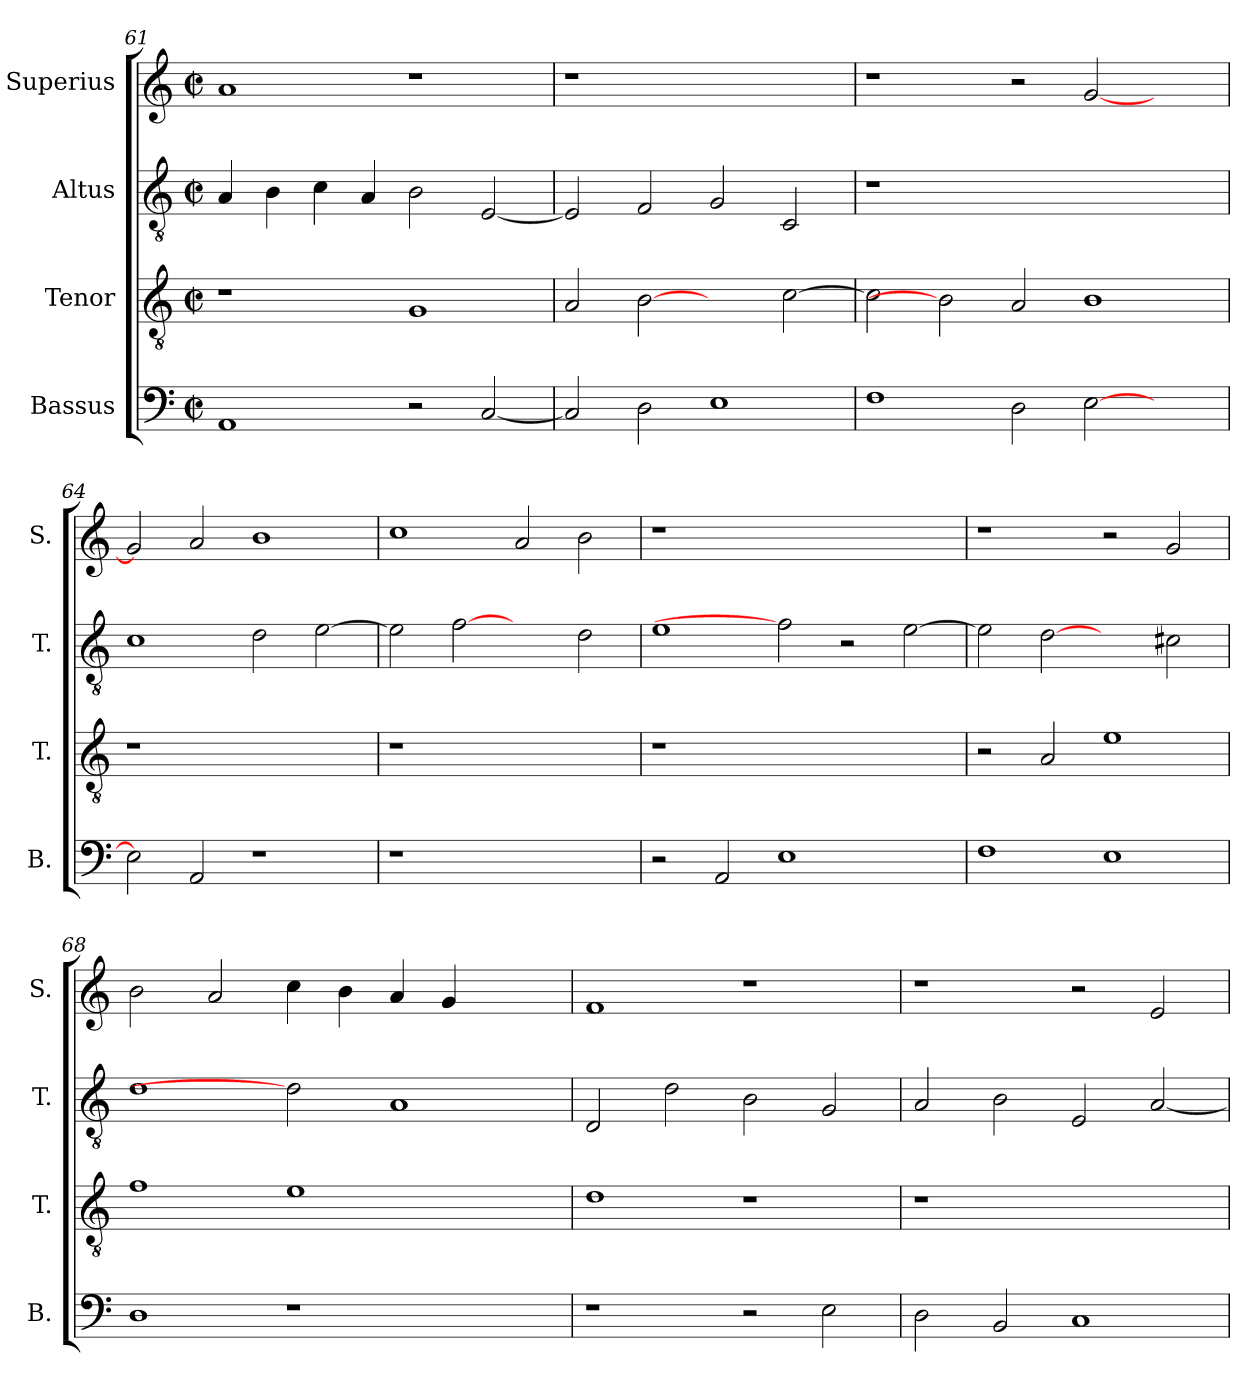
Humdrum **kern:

**kern	**kern	**kern	**kern
*part4	*part3	*part2	*part1
*staff4	*staff3	*staff2	*staff1
*I"Bassus	*I"Tenor	*I"Altus	*I"Superius
*I'B.	*I'T.	*I'T.	*I'S.
*clefF4	*clefGv2	*clefGv2	*clefG2
*	*ITrd7c12	*ITrd7c12	*
*k[]	*k[]	*k[]	*k[]
*C:	*C:	*C:	*C:
*M2/2	*M2/2	*M2/2	*M2/2
*met(c|)	*met(c|)	*met(c|)	*met(c|)
=61	=61	=61	=61
1AAi	1r	4AAi/	1ai
.	.	4BBi\	.
.	.	4Ci\	.
.	.	4AAi/	.
2r	1GGi	2BBi\	1r
[<2Ci/	.	[<2EEi/	.
=62	=62	=62	=62
!	!	!	!LO:N:vis=1
2Ci/]	2AAi/	2EEi/]	1r
2Di\	[2BBi	2FFi/	.
1Ei	2ryy	2GGi/	1ryy
.	[>2Ci\	2CCi/	.
=63	=63	=63	=63
!	!	!LO:N:vis=1	!
1Fi	2Ci\]	1r	1r
.	2BBi]	.	.
2Di\	2AAi/	1.ryy	2r
[>2Ei\	1BBi	.	[<2gi/
2ryy	.	.	2ryy
!!LO:PB:g=z
=64	=64	=64	=64
!	!LO:N:vis=1	!	!
2Ei\]	1r	1Ci	2gi/]
2AAi/	.	.	2ai/
1r	1ryy	2Di\	1bi
.	.	[>2Ei\	.
=65	=65	=65	=65
!LO:N:vis=1	!LO:N:vis=1	!	!
1r	1r	2Ei\]	1cci
.	.	[2Fi	.
1ryy	1ryy	2ryy	2ai/
.	.	2Di\	2bi\
=66	=66	=66	=66
!	!LO:N:vis=1	!	!LO:N:vis=1
2r	1r	1Ei	1r
2AAi/	.	.	.
1Ei	1.ryy	2Fi]	1.ryy
.	.	2r	.
2ryy	.	[>2Ei\	.
=67	=67	=67	=67
1Fi	2r	2Ei\]	1r
.	2AAi/	[2Di	.
1Ei	1Ei	2ryy	2r
.	.	2C#Xi\	2gi/
=68	=68	=68	=68
1Di	1Fi	1Di	2bi\
.	.	.	2ai/
1r	1Ei	2Di]	4cci\
.	.	.	4bi\
.	.	1AAi	4ai/
.	.	.	4gi/
2ryy	2ryy	.	2ryy
!!LO:LB:g=z
=69	=69	=69	=69
1r	1Di	2DDi/	1fi
.	.	2Di\	.
2r	1r	2BBi\	1r
2Ei\	.	2GGi/	.
=70	=70	=70	=70
!	!LO:N:vis=1	!	!
2Di\	1r	2AAi/	1r
2BBi/	.	2BBi\	.
1Ci	1ryy	2EEi/	2r
.	.	[<2AAi/	2ei/
=	=	=	=
*-	*-	*-	*-
